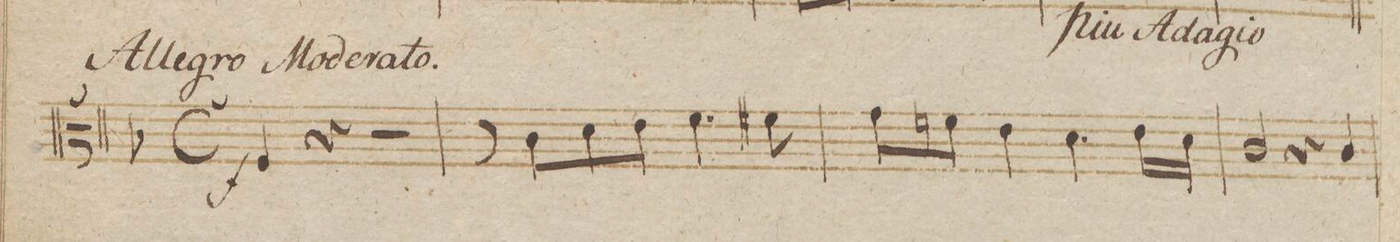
**kern	**dynam
*I"Viola.	*
*clefC3	*
*k[b-]	*
*met(c|)	*
*M3/4	*
*k[b-]	*
*M4/4	*
*met(c)	*
*mmet(c|)	*
4F/	f
4r	.
2r	.
=220	=220
8r	.
8c\L	.
8d\	.
8e\J	.
4.f\	.
8f#X\	.
=221	=221
8g\L	.
8fn\J	.
4e\	.
4.d\	.
16e\LL	.
16d\JJ	.
=222	=222
2c/	.
4r	.
4c/	.
=223	=223
*-	*-
